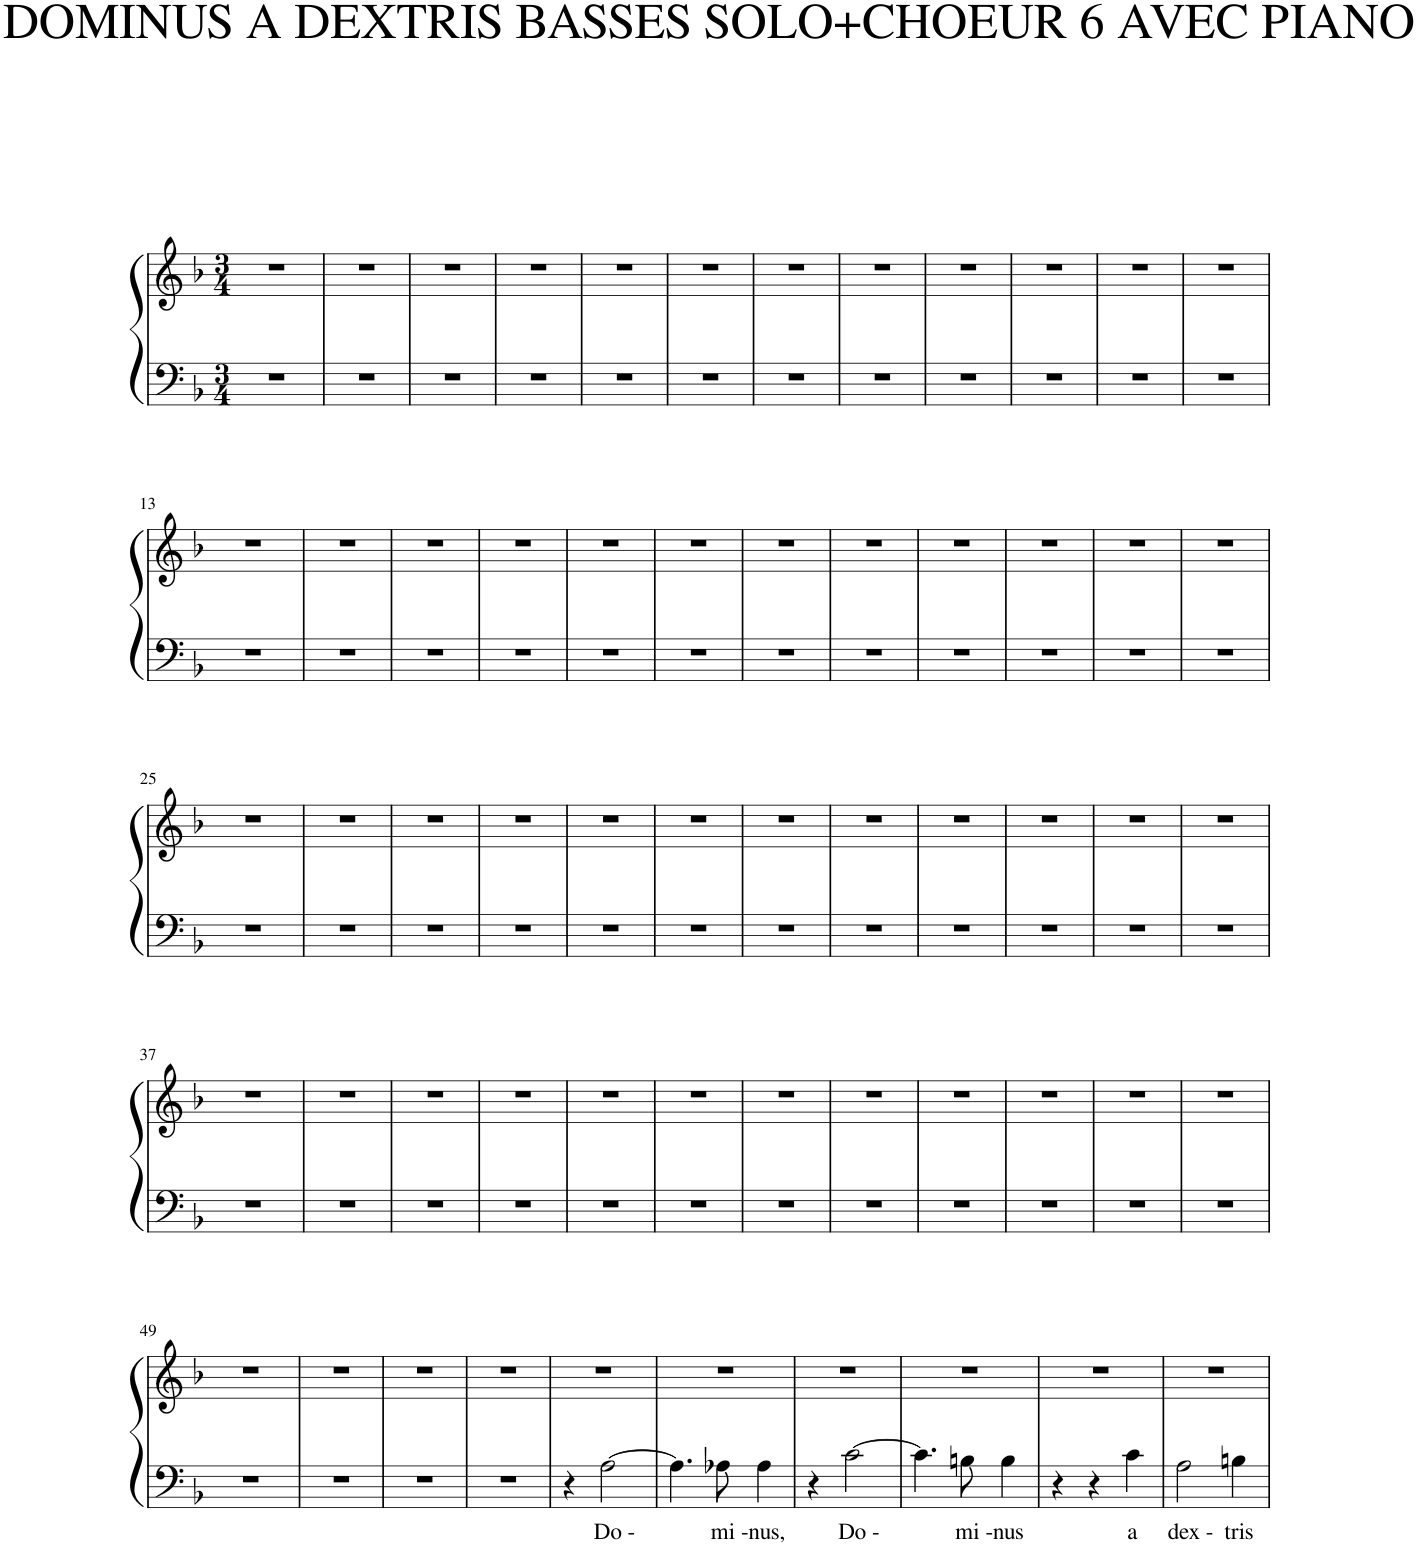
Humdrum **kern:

**kern	**text	**kern
*part1	*part1	*part1
*staff2	*staff2	*staff1
*I"Piano	*	*
*I'Pno.	*	*
*clefF4	*	*clefG2
*k[b-]	*	*k[b-]
*M3/4	*	*M3/4
=1	=1	=1
2.r	.	2.r
=2	=2	=2
2.r	.	2.r
=3	=3	=3
2.r	.	2.r
=4	=4	=4
2.r	.	2.r
=5	=5	=5
2.r	.	2.r
=6	=6	=6
2.r	.	2.r
=7	=7	=7
2.r	.	2.r
=8	=8	=8
2.r	.	2.r
=9	=9	=9
2.r	.	2.r
=10	=10	=10
2.r	.	2.r
=11	=11	=11
2.r	.	2.r
=12	=12	=12
2.r	.	2.r
!!LO:LB:g=z
=13	=13	=13
2.r	.	2.r
=14	=14	=14
2.r	.	2.r
=15	=15	=15
2.r	.	2.r
=16	=16	=16
2.r	.	2.r
=17	=17	=17
2.r	.	2.r
=18	=18	=18
2.r	.	2.r
=19	=19	=19
2.r	.	2.r
=20	=20	=20
2.r	.	2.r
=21	=21	=21
2.r	.	2.r
=22	=22	=22
2.r	.	2.r
=23	=23	=23
2.r	.	2.r
=24	=24	=24
2.r	.	2.r
!!LO:LB:g=z
=25	=25	=25
2.r	.	2.r
=26	=26	=26
2.r	.	2.r
=27	=27	=27
2.r	.	2.r
=28	=28	=28
2.r	.	2.r
=29	=29	=29
2.r	.	2.r
=30	=30	=30
2.r	.	2.r
=31	=31	=31
2.r	.	2.r
=32	=32	=32
2.r	.	2.r
=33	=33	=33
2.r	.	2.r
=34	=34	=34
2.r	.	2.r
=35	=35	=35
2.r	.	2.r
=36	=36	=36
2.r	.	2.r
!!LO:LB:g=z
=37	=37	=37
2.r	.	2.r
=38	=38	=38
2.r	.	2.r
=39	=39	=39
2.r	.	2.r
=40	=40	=40
2.r	.	2.r
=41	=41	=41
2.r	.	2.r
=42	=42	=42
2.r	.	2.r
=43	=43	=43
2.r	.	2.r
=44	=44	=44
2.r	.	2.r
=45	=45	=45
2.r	.	2.r
=46	=46	=46
2.r	.	2.r
=47	=47	=47
2.r	.	2.r
=48	=48	=48
2.r	.	2.r
!!LO:LB:g=z
=49	=49	=49
2.r	.	2.r
=50	=50	=50
2.r	.	2.r
=51	=51	=51
2.r	.	2.r
=52	=52	=52
2.r	.	2.r
=53	=53	=53
4r	.	2.r
!	!LO:LY:b	!
[2A\	Do -	.
=54	=54	=54
4.A\]	.	2.r
!	!LO:LY:b	!
8A-X\	mi -	.
!	!LO:LY:b	!
4A-\	nus,	.
=55	=55	=55
4r	.	2.r
!	!LO:LY:b	!
[2c\	Do -	.
=56	=56	=56
4.c\]	.	2.r
!	!LO:LY:b	!
8Bn\	mi -	.
!	!LO:LY:b	!
4B\	nus	.
=57	=57	=57
4r	.	2.r
4r	.	.
!	!LO:LY:b	!
4c\	a	.
=58	=58	=58
!	!LO:LY:b	!
2A\	dex -	2.r
!	!LO:LY:b	!
4Bn\	tris	.
=	=	=
*-	*-	*-
